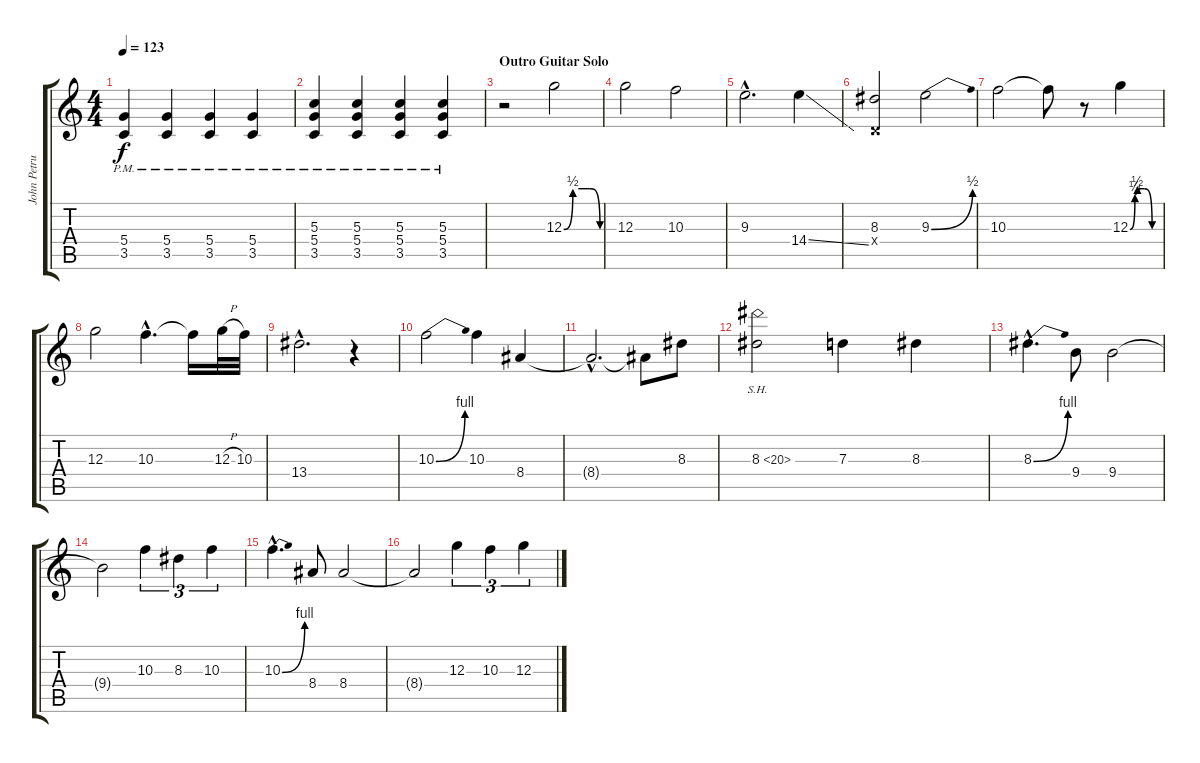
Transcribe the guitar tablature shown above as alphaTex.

\track ("John Petrucci" "John Petru") {instrument distortionguitar}
\staff {score tabs}
\tuning (E4 B3 G3 D3 A2 E2) {hide}
\ts (4 4)
\tempo 123
\clef g2
\ks c
(5.4{pm} 3.5{pm}).4{dy f} (5.4{pm} 3.5{pm}).4 (5.4{pm} 3.5{pm}).4 (5.4{pm} 3.5{pm}).4 |
(5.3{pm} 5.4{pm} 3.5{pm}).4 (5.3{pm} 5.4{pm} 3.5{pm}).4 (5.3{pm} 5.4{pm} 3.5{pm}).4 (5.3{pm} 5.4{pm} 3.5{pm}).4 |
\section ("" "Outro Guitar Solo")
r.2{volume 16} 12.3{be (custom 0 0 15 2 30 2 40 2 43 2 45 2 60 0)}.2 |
12.3.2 10.3.2 |
9.3{hac}.2{d} 14.4{ss}.4 |
(8.3 0.4{x}).2 9.3{be (bend 0 0 60 2)}.2 |
10.3.2 10.3{t}.8 r.8 12.3{be (custom 0 0 10 1 15 2 17 2 30 2 45 0 60 0)}.4 |
12.3.2 10.3{hac}.4{d} 10.3{t}.16 12.3{h}.32 10.3.32 |
13.4{hac}.2{d} r.4 |
10.3{be (bend 0 0 60 4)}.2 10.3.4 8.4.4 |
8.4{hac t}.2{d} 8.4{t}.8 8.3.8 |
8.3{sh 12}.2 7.3.4 8.3.4 |
8.3{be (bend 0 0 60 4) hac}.4{d} 9.4.8 9.4.2 |
9.4{t}.2 10.3.4{tu (3 2)} 8.3.4{tu (3 2)} 10.3.4{tu (3 2)} |
10.3{be (bend 0 0 60 4) hac}.4{d} 8.4.8 8.4.2 |
8.4{t}.2 12.3.4{tu (3 2)} 10.3.4{tu (3 2)} 12.3.4{tu (3 2)}
